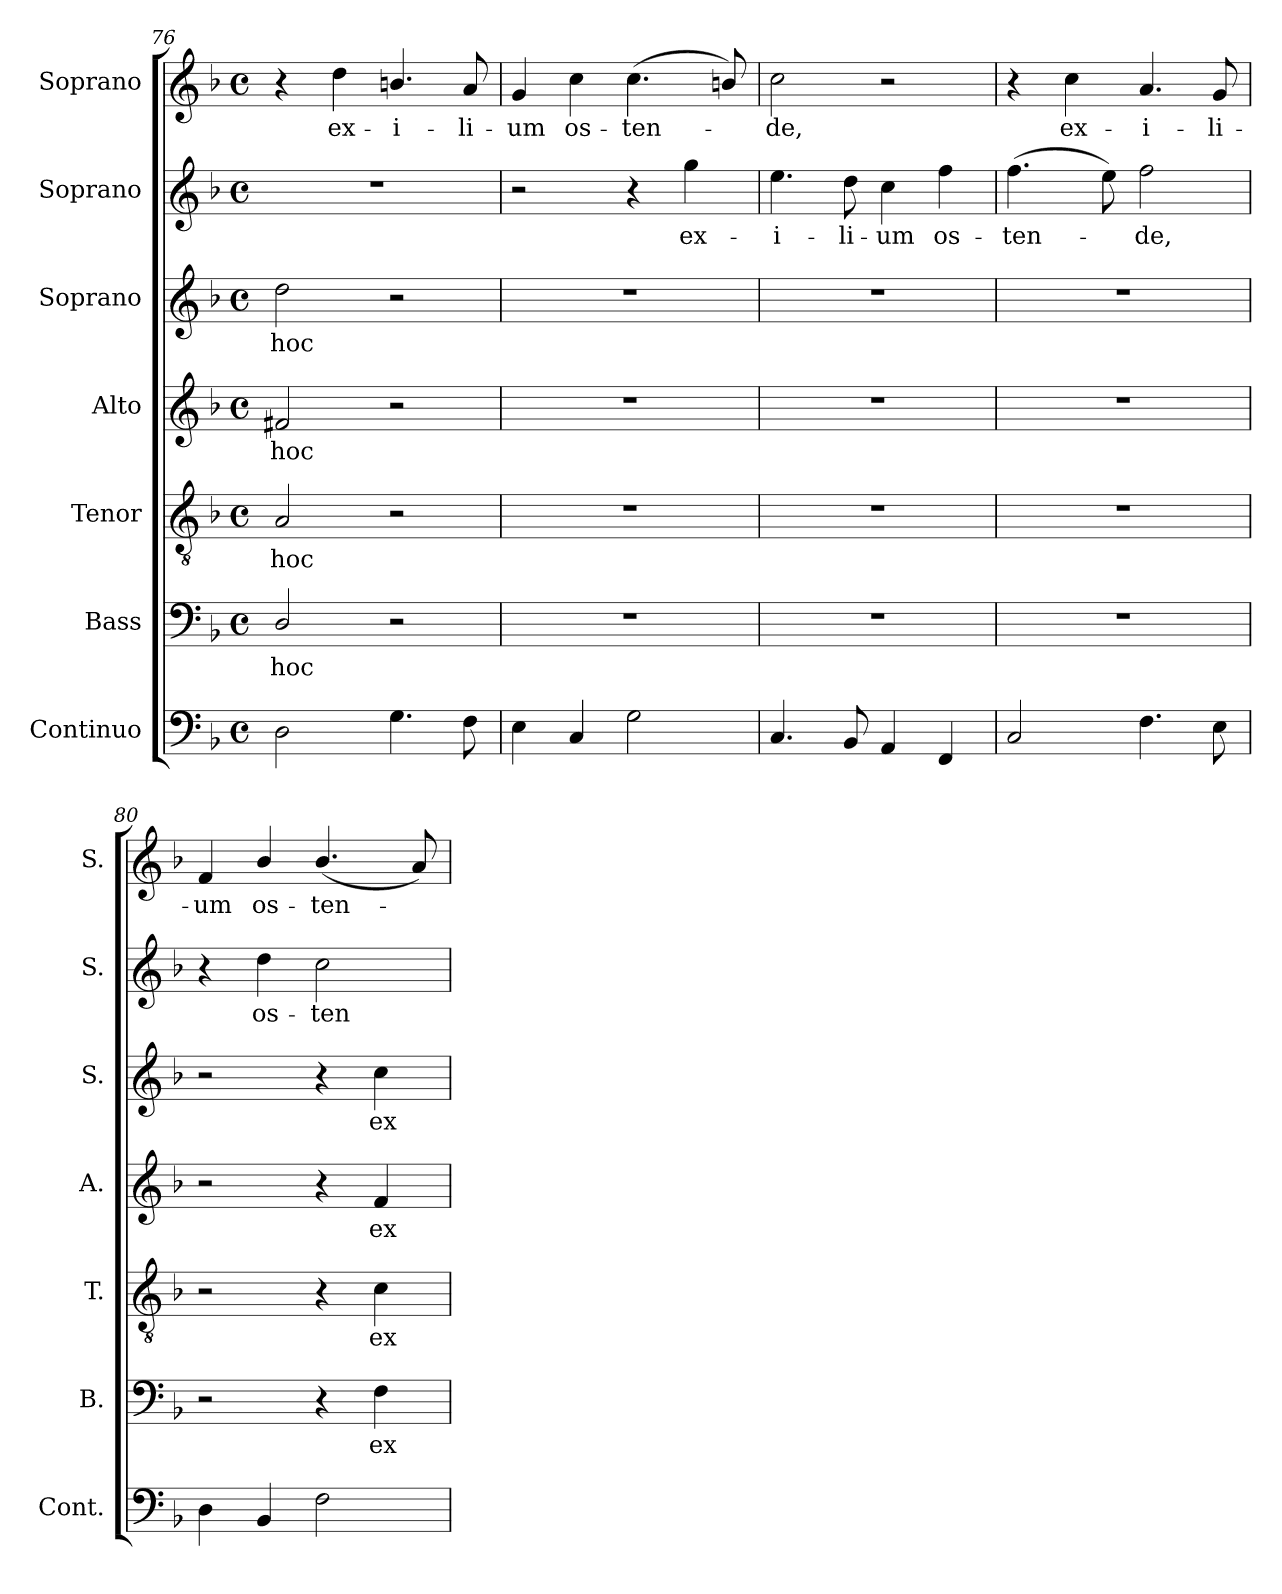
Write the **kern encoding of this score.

**kern	**kern	**text	**kern	**text	**kern	**text	**kern	**text	**kern	**text	**kern	**text
*part7	*part6	*part6	*part5	*part5	*part4	*part4	*part3	*part3	*part2	*part2	*part1	*part1
*staff7	*staff6	*staff6	*staff5	*staff5	*staff4	*staff4	*staff3	*staff3	*staff2	*staff2	*staff1	*staff1
*I"Continuo	*I"Bass	*	*I"Tenor	*	*I"Alto	*	*I"Soprano	*	*I"Soprano	*	*I"Soprano	*
*I'Cont.	*I'B.	*	*I'T.	*	*I'A.	*	*I'S.	*	*I'S.	*	*I'S.	*
*clefF4	*clefF4	*	*clefGv2	*	*clefG2	*	*clefG2	*	*clefG2	*	*clefG2	*
*	*	*	*ITrd7c12	*	*	*	*	*	*	*	*	*
*k[b-]	*k[b-]	*	*k[b-]	*	*k[b-]	*	*k[b-]	*	*k[b-]	*	*k[b-]	*
*F:	*F:	*	*F:	*	*F:	*	*F:	*	*F:	*	*F:	*
*M4/4	*M4/4	*	*M4/4	*	*M4/4	*	*M4/4	*	*M4/4	*	*M4/4	*
*met(c)	*met(c)	*	*met(c)	*	*met(c)	*	*met(c)	*	*met(c)	*	*met(c)	*
=76	=76	=76	=76	=76	=76	=76	=76	=76	=76	=76	=76	=76
!	!	!LO:LY:b:color=#000000	!	!	!	!	!	!	!	!	!	!
!	!	!	!	!LO:LY:b:color=#000000	!	!	!	!	!	!	!	!
!	!	!	!	!	!	!LO:LY:b:color=#000000	!	!	!	!	!	!
!	!	!	!	!	!	!	!	!LO:LY:b:color=#000000	!	!	!	!
2Di\	2Di/	hoc	2AAi/	hoc	2f#Xi/	hoc	2ddi\	hoc	1r	.	4r	.
!	!	!	!	!	!	!	!	!	!	!	!	!LO:LY:b:color=#000000
.	.	.	.	.	.	.	.	.	.	.	4ddi\	ex-
!	!	!	!	!	!	!	!	!	!	!	!	!LO:LY:b:color=#000000
4.Gi\	2r	.	2r	.	2r	.	2r	.	.	.	4.bni/	-i-
!	!	!	!	!	!	!	!	!	!	!	!	!LO:LY:b:color=#000000
8Fi\	.	.	.	.	.	.	.	.	.	.	8ai/	-li-
=77	=77	=77	=77	=77	=77	=77	=77	=77	=77	=77	=77	=77
!	!	!	!	!	!	!	!	!	!	!	!	!LO:LY:b:color=#000000
4Ei\	1r	.	1r	.	1r	.	1r	.	2r	.	4gi/	-um
!	!	!	!	!	!	!	!	!	!	!	!	!LO:LY:b:color=#000000
4Ci/	.	.	.	.	.	.	.	.	.	.	4cci\	os-
!	!	!	!	!	!	!	!	!	!	!	!	!LO:LY:b:color=#000000
2Gi\	.	.	.	.	.	.	.	.	4r	.	(4.cci\	-ten-
!	!	!	!	!	!	!	!	!	!	!LO:LY:b:color=#000000	!	!
.	.	.	.	.	.	.	.	.	4ggi\	ex-	.	.
.	.	.	.	.	.	.	.	.	.	.	8bni/)	.
=78	=78	=78	=78	=78	=78	=78	=78	=78	=78	=78	=78	=78
!	!	!	!	!	!	!	!	!	!	!LO:LY:b:color=#000000	!	!
!	!	!	!	!	!	!	!	!	!	!	!	!LO:LY:b:color=#000000
4.Ci/	1r	.	1r	.	1r	.	1r	.	4.eei\	-i-	2cci\	-de,
!	!	!	!	!	!	!	!	!	!	!LO:LY:b:color=#000000	!	!
8BB-i/	.	.	.	.	.	.	.	.	8ddi\	-li-	.	.
!	!	!	!	!	!	!	!	!	!	!LO:LY:b:color=#000000	!	!
4AAi/	.	.	.	.	.	.	.	.	4cci\	-um	2r	.
!	!	!	!	!	!	!	!	!	!	!LO:LY:b:color=#000000	!	!
4FFi/	.	.	.	.	.	.	.	.	4ffi\	os-	.	.
!!LO:PB:g=z
=79	=79	=79	=79	=79	=79	=79	=79	=79	=79	=79	=79	=79
!	!	!	!	!	!	!	!	!	!	!LO:LY:b:color=#000000	!	!
2Ci/	1r	.	1r	.	1r	.	1r	.	(4.ffi\	-ten-	4r	.
!	!	!	!	!	!	!	!	!	!	!	!	!LO:LY:b:color=#000000
.	.	.	.	.	.	.	.	.	.	.	4cci\	ex-
.	.	.	.	.	.	.	.	.	8eei\)	.	.	.
!	!	!	!	!	!	!	!	!	!	!LO:LY:b:color=#000000	!	!
!	!	!	!	!	!	!	!	!	!	!	!	!LO:LY:b:color=#000000
4.Fi\	.	.	.	.	.	.	.	.	2ffi\	-de,	4.ai/	-i-
!	!	!	!	!	!	!	!	!	!	!	!	!LO:LY:b:color=#000000
8Ei\	.	.	.	.	.	.	.	.	.	.	8gi/	-li-
=80	=80	=80	=80	=80	=80	=80	=80	=80	=80	=80	=80	=80
!	!	!	!	!	!	!	!	!	!	!	!	!LO:LY:b:color=#000000
4Di\	2r	.	2r	.	2r	.	2r	.	4r	.	4fi/	-um
!	!	!	!	!	!	!	!	!	!	!LO:LY:b:color=#000000	!	!
!	!	!	!	!	!	!	!	!	!	!	!	!LO:LY:b:color=#000000
4BB-i/	.	.	.	.	.	.	.	.	4ddi\	os-	4b-i/	os-
!	!	!	!	!	!	!	!	!	!	!LO:LY:b:color=#000000	!	!
!	!	!	!	!	!	!	!	!	!	!	!	!LO:LY:b:color=#000000
2Fi\	4r	.	4r	.	4r	.	4r	.	2cci\	-ten-	(4.b-i/	-ten-
!	!	!LO:LY:b:color=#000000	!	!	!	!	!	!	!	!	!	!
!	!	!	!	!LO:LY:b:color=#000000	!	!	!	!	!	!	!	!
!	!	!	!	!	!	!LO:LY:b:color=#000000	!	!	!	!	!	!
!	!	!	!	!	!	!	!	!LO:LY:b:color=#000000	!	!	!	!
.	4Fi\	ex-	4Ci\	ex-	4fi/	ex-	4cci\	ex-	.	.	.	.
.	.	.	.	.	.	.	.	.	.	.	8ai/)	.
=	=	=	=	=	=	=	=	=	=	=	=	=
*-	*-	*-	*-	*-	*-	*-	*-	*-	*-	*-	*-	*-
